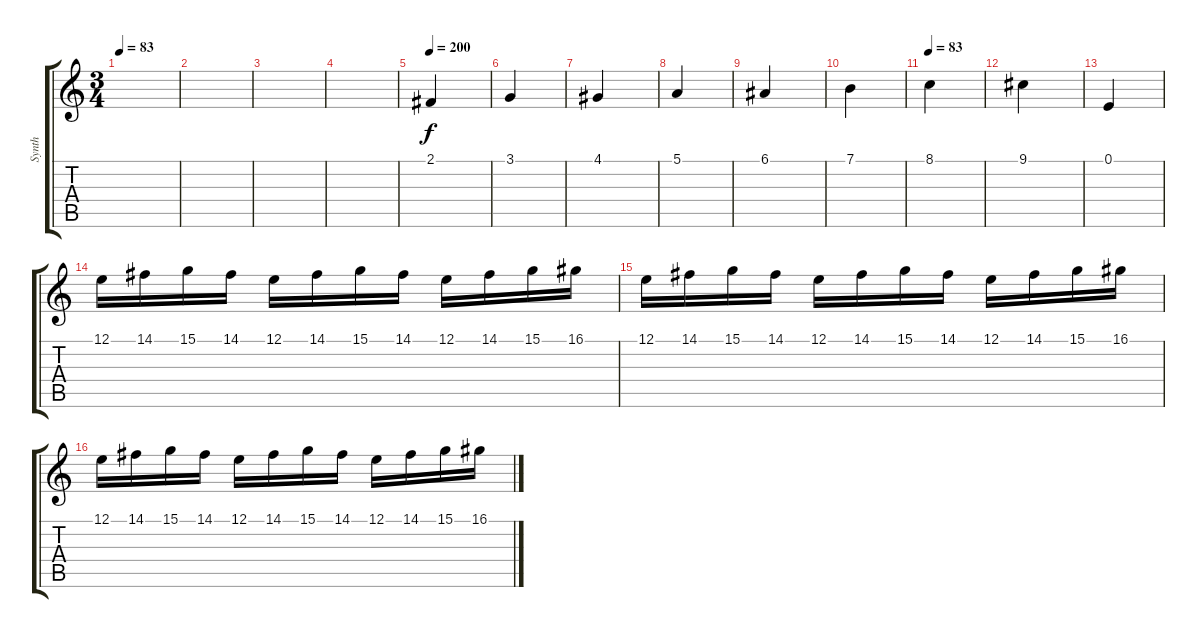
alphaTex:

\track ("Synth" "Synth") {instrument lead7fifths}
\staff {score tabs}
\tuning (E4 B3 G3 D3 A2 E2) {hide}
\ts (3 4)
\tempo 83
\clef g2
\ks c
|
|
|
|
\tempo 200
2.1.4 |
3.1.4 |
4.1.4 |
5.1.4 |
6.1.4 |
7.1.4 |
\tempo 83
8.1.4 |
9.1.4 |
0.1.4 |
12.1.16 14.1.16 15.1.16 14.1.16 12.1.16 14.1.16 15.1.16 14.1.16 12.1.16 14.1.16 15.1.16 16.1.16 |
12.1.16 14.1.16 15.1.16 14.1.16 12.1.16 14.1.16 15.1.16 14.1.16 12.1.16 14.1.16 15.1.16 16.1.16 |
12.1.16 14.1.16 15.1.16 14.1.16 12.1.16 14.1.16 15.1.16 14.1.16 12.1.16 14.1.16 15.1.16 16.1.16
